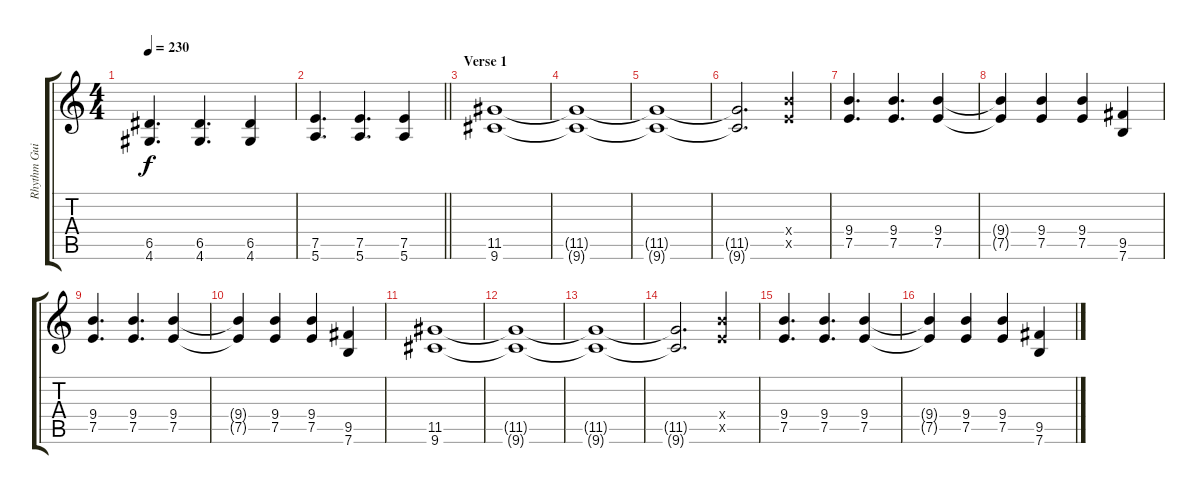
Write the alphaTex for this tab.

\track ("Rhythm Guitar" "Rhythm Gui") {instrument distortionguitar}
\staff {score tabs}
\tuning (E4 B3 G3 D3 A2 E2) {hide}
\ts (4 4)
\tempo 230
\clef g2
\ks c
(6.5 4.6).4{d dy f} (6.5 4.6).4{d} (6.5 4.6).4 |
\barLineRight lightlight
(7.5 5.6).4{d} (7.5 5.6).4{d} (7.5 5.6).4 |
\section ("" "Verse 1")
(11.5 9.6).1 |
(11.5{t} 9.6{t}).1 |
(11.5{t} 9.6{t}).1 |
(11.5{t} 9.6{t}).2{d} (9.4{x} 7.5{x}).4 |
(9.4 7.5).4{d} (9.4 7.5).4{d} (9.4 7.5).4 |
(9.4{t} 7.5{t}).4 (9.4 7.5).4 (9.4 7.5).4 (9.5 7.6).4 |
(9.4 7.5).4{d} (9.4 7.5).4{d} (9.4 7.5).4 |
(9.4{t} 7.5{t}).4 (9.4 7.5).4 (9.4 7.5).4 (9.5 7.6).4 |
(11.5 9.6).1 |
(11.5{t} 9.6{t}).1 |
(11.5{t} 9.6{t}).1 |
(11.5{t} 9.6{t}).2{d} (9.4{x} 7.5{x}).4 |
(9.4 7.5).4{d} (9.4 7.5).4{d} (9.4 7.5).4 |
(9.4{t} 7.5{t}).4 (9.4 7.5).4 (9.4 7.5).4 (9.5 7.6).4
